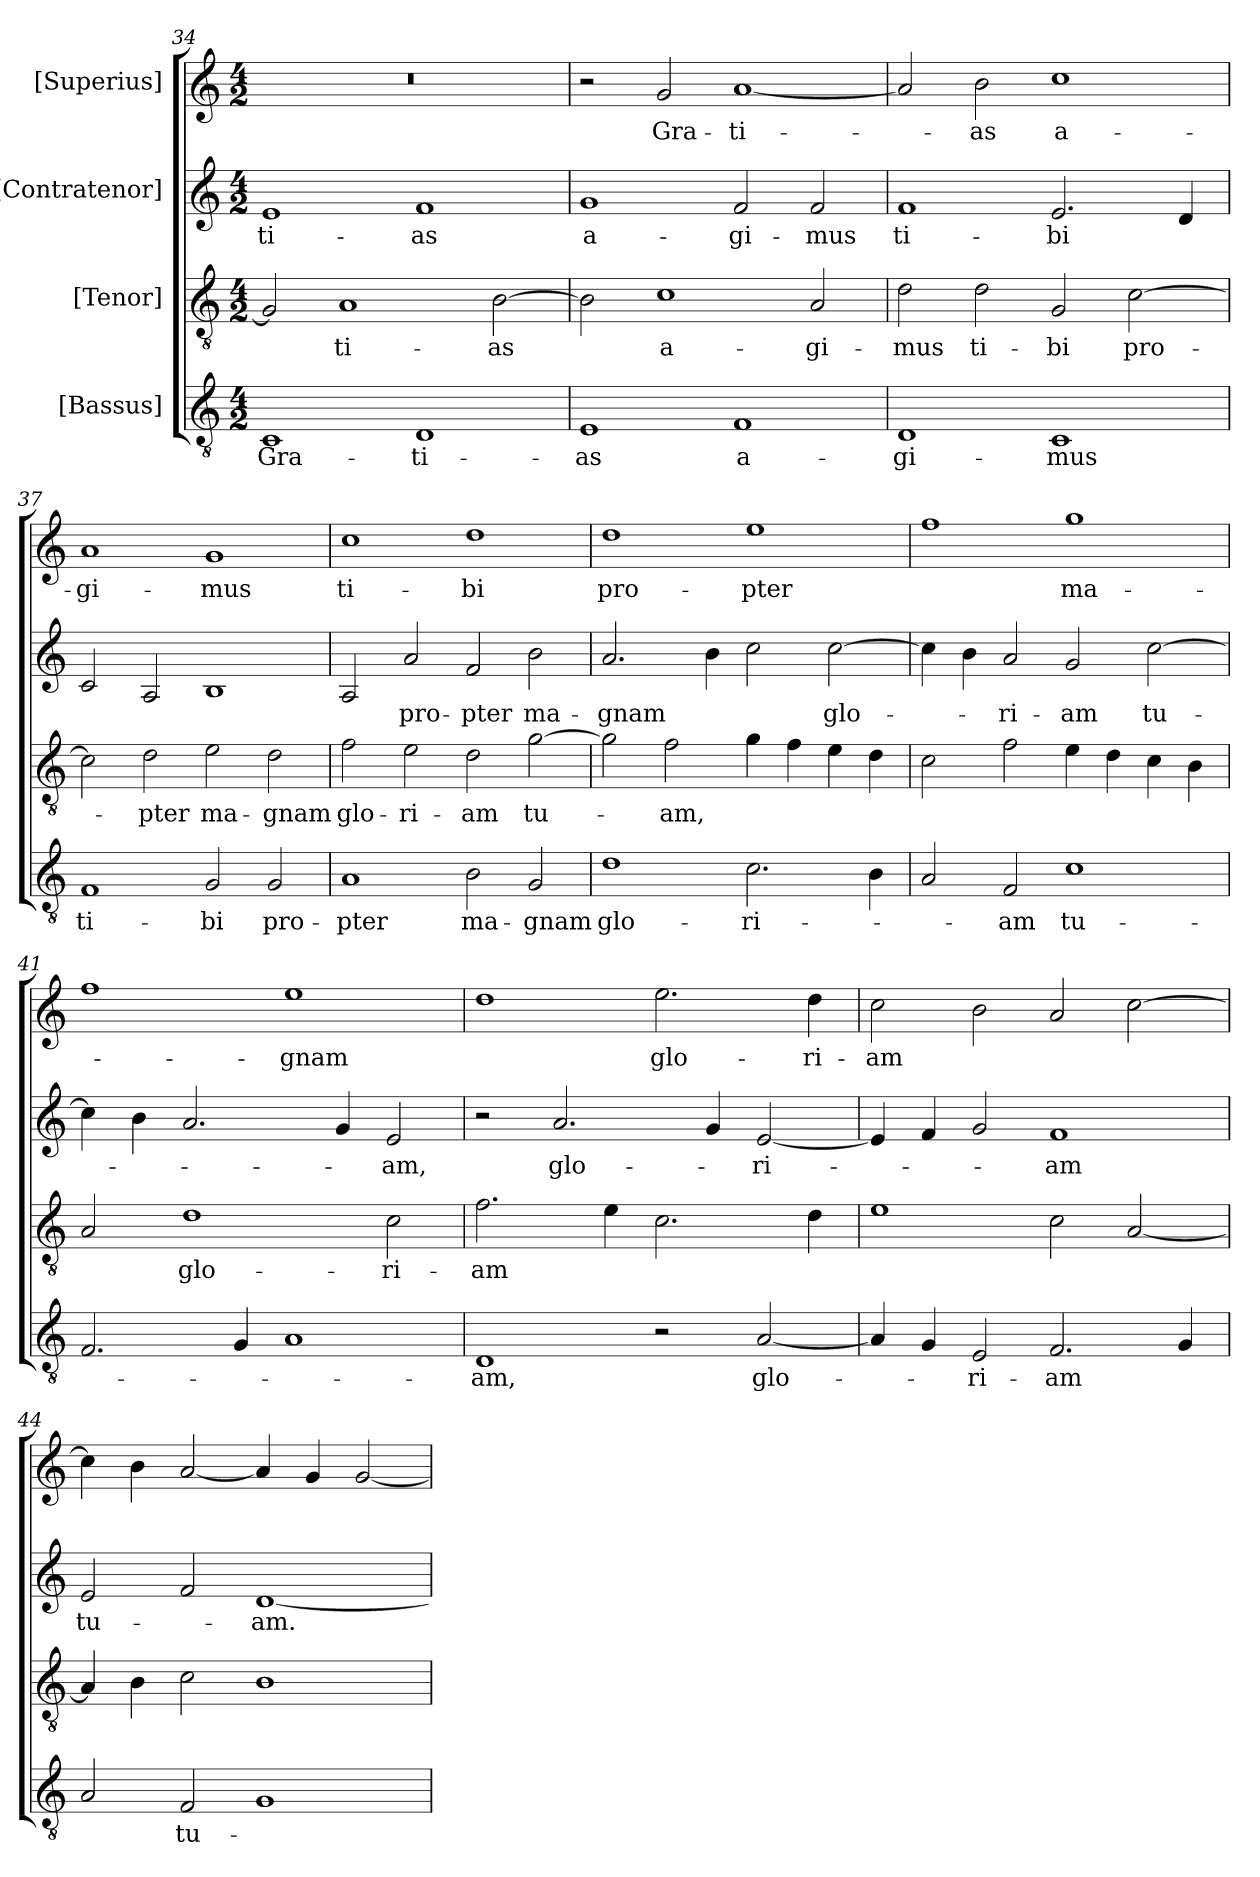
**kern	**text	**kern	**text	**kern	**text	**kern	**text
*part4	*part4	*part3	*part3	*part2	*part2	*part1	*part1
*staff4	*staff4	*staff3	*staff3	*staff2	*staff2	*staff1	*staff1
*I"[Bassus]	*	*I"[Tenor]	*	*I"[Contratenor]	*	*I"[Superius]	*
*clefGv2	*	*clefGv2	*	*clefG2	*	*clefG2	*
*k[]	*	*k[]	*	*k[]	*	*k[]	*
*M4/2	*	*M4/2	*	*M4/2	*	*M4/2	*
=34	=34	=34	=34	=34	=34	=34	=34
1C/	Gra-	2G/]	.	1e/	-ti-	0r	.
.	.	1A/	-ti-	.	.	.	.
1D/	-ti-	.	.	1f/	-as	.	.
.	.	[2B\	-as	.	.	.	.
=35	=35	=35	=35	=35	=35	=35	=35
1E/	-as	2B\]	.	1g/	a-	2r	.
.	.	1c\	a-	.	.	2g/	Gra-
1F/	a-	.	.	2f/	-gi-	[1a/	-ti-
.	.	2A/	-gi-	2f/	-mus	.	.
=36	=36	=36	=36	=36	=36	=36	=36
1D/	-gi-	2d\	-mus	1f/	ti-	2a/]	.
.	.	2d\	ti-	.	.	2b\	-as
1C/	-mus	2G/	-bi	2.e/	-bi	1cc\	a-
.	.	[2c\	pro-	.	.	.	.
.	.	.	.	4d/	.	.	.
=37	=37	=37	=37	=37	=37	=37	=37
1F/	ti-	2c\]	.	2c/	.	1a/	-gi-
.	.	2d\	-pter	2A/	.	.	.
2G/	-bi	2e\	ma-	1B/	.	1g/	-mus
2G/	pro-	2d\	-gnam	.	.	.	.
=38	=38	=38	=38	=38	=38	=38	=38
1A/	-pter	2f\	glo-	2A/	.	1cc\	ti-
.	.	2e\	-ri-	2a/	pro-	.	.
2B\	ma-	2d\	-am	2f/	-pter	1dd\	-bi
2G/	-gnam	[2g\	tu-	2b\	ma-	.	.
=39	=39	=39	=39	=39	=39	=39	=39
1d\	glo-	2g\]	.	2.a/	-gnam	1dd\	pro-
.	.	2f\	-am,	.	.	.	.
.	.	.	.	4b\	.	.	.
2.c\	-ri-	4g\	.	2cc\	.	1ee\	-pter
.	.	4f\	.	.	.	.	.
.	.	4e\	.	[2cc\	glo-	.	.
4B\	.	4d\	.	.	.	.	.
=40	=40	=40	=40	=40	=40	=40	=40
2A/	.	2c\	.	4cc\]	.	1ff\	.
.	.	.	.	4b\	.	.	.
2F/	-am	2f\	.	2a/	-ri-	.	.
1c\	tu-	4e\	.	2g/	-am	1gg\	ma-
.	.	4d\	.	.	.	.	.
.	.	4c\	.	[2cc\	tu-	.	.
.	.	4B\	.	.	.	.	.
=41	=41	=41	=41	=41	=41	=41	=41
2.F/	.	2A/	.	4cc\]	.	1ff\	.
.	.	.	.	4b\	.	.	.
.	.	1d\	glo-	2.a/	.	.	.
4G/	.	.	.	.	.	.	.
1A/	.	.	.	.	.	1ee\	-gnam
.	.	.	.	4g/	.	.	.
.	.	2c\	-ri-	2e/	-am,	.	.
=42	=42	=42	=42	=42	=42	=42	=42
1D/	-am,	2.f\	-am	2r	.	1dd\	.
.	.	.	.	2.a/	glo-	.	.
.	.	4e\	.	.	.	.	.
2r	.	2.c\	.	.	.	2.ee\	glo-
.	.	.	.	4g/	.	.	.
[2A/	glo-	.	.	[2e/	-ri-	.	.
.	.	4d\	.	.	.	4dd\	-ri-
=43	=43	=43	=43	=43	=43	=43	=43
4A/]	.	1e\	.	4e/]	.	2cc\	-am
4G/	.	.	.	4f/	.	.	.
2E/	-ri-	.	.	2g/	.	2b\	.
2.F/	-am	2c\	.	1f/	-am	2a/	.
.	.	[2A/	.	.	.	[2cc\	.
4G/	.	.	.	.	.	.	.
=44	=44	=44	=44	=44	=44	=44	=44
2A/	.	4A/]	.	2e/	tu-	4cc\]	.
.	.	4B\	.	.	.	4b\	.
2F/	tu-	2c\	.	2f/	.	[2a/	.
1G/	.	1B\	.	[1d/	-am.	4a/]	.
.	.	.	.	.	.	4g/	.
.	.	.	.	.	.	[2g/	.
=	=	=	=	=	=	=	=
*-	*-	*-	*-	*-	*-	*-	*-
